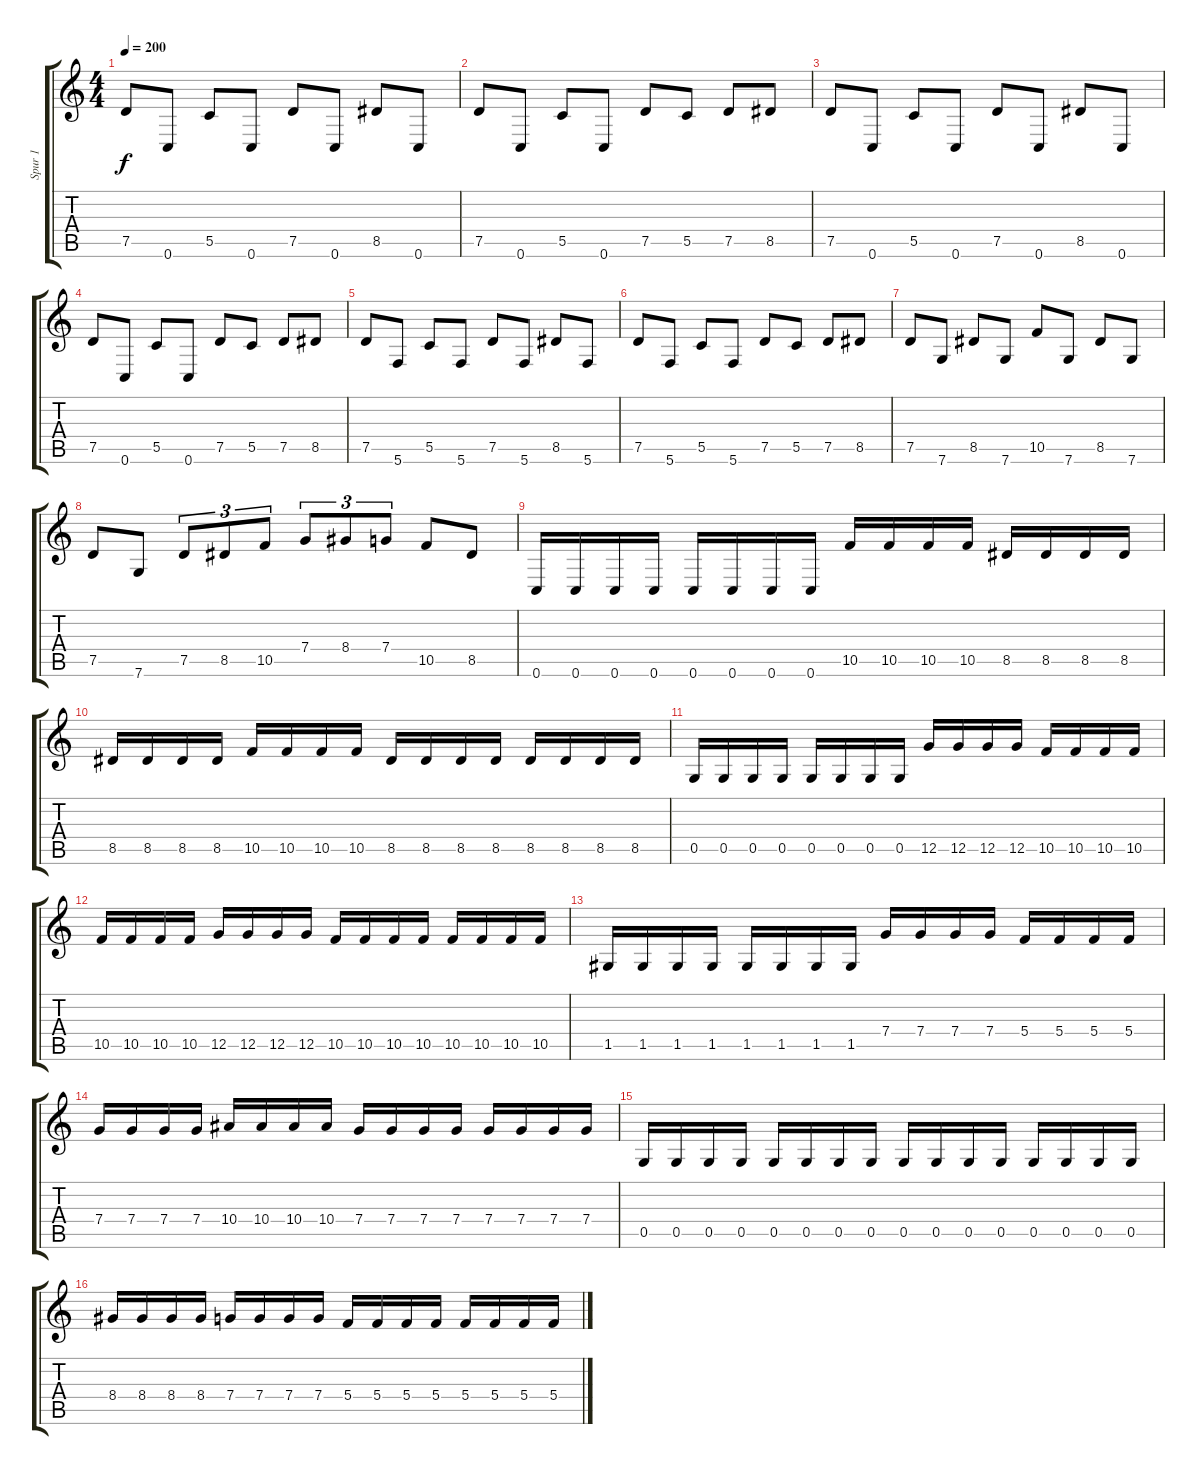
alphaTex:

\track ("Spur 1" "Spur 1") {instrument distortionguitar}
\staff {score tabs}
\tuning (D4 A3 F3 C3 G2 C2) {hide}
\ts (4 4)
\tempo 200
\clef g2
\ks c
7.5.8{dy f} 0.6.8 5.5.8 0.6.8 7.5.8 0.6.8 8.5.8 0.6.8 |
7.5.8 0.6.8 5.5.8 0.6.8 7.5.8 5.5.8 7.5.8 8.5.8 |
7.5.8 0.6.8 5.5.8 0.6.8 7.5.8 0.6.8 8.5.8 0.6.8 |
7.5.8 0.6.8 5.5.8 0.6.8 7.5.8 5.5.8 7.5.8 8.5.8 |
7.5.8 5.6.8 5.5.8 5.6.8 7.5.8 5.6.8 8.5.8 5.6.8 |
7.5.8 5.6.8 5.5.8 5.6.8 7.5.8 5.5.8 7.5.8 8.5.8 |
7.5.8 7.6.8 8.5.8 7.6.8 10.5.8 7.6.8 8.5.8 7.6.8 |
7.5.8 7.6.8 7.5.8{tu (3 2)} 8.5.8{tu (3 2)} 10.5.8{tu (3 2)} 7.4.8{tu (3 2)} 8.4.8{tu (3 2)} 7.4.8{tu (3 2)} 10.5.8 8.5.8 |
0.6.16 0.6.16 0.6.16 0.6.16 0.6.16 0.6.16 0.6.16 0.6.16 10.5.16 10.5.16 10.5.16 10.5.16 8.5.16 8.5.16 8.5.16 8.5.16 |
8.5.16 8.5.16 8.5.16 8.5.16 10.5.16 10.5.16 10.5.16 10.5.16 8.5.16 8.5.16 8.5.16 8.5.16 8.5.16 8.5.16 8.5.16 8.5.16 |
0.5.16 0.5.16 0.5.16 0.5.16 0.5.16 0.5.16 0.5.16 0.5.16 12.5.16 12.5.16 12.5.16 12.5.16 10.5.16 10.5.16 10.5.16 10.5.16 |
10.5.16 10.5.16 10.5.16 10.5.16 12.5.16 12.5.16 12.5.16 12.5.16 10.5.16 10.5.16 10.5.16 10.5.16 10.5.16 10.5.16 10.5.16 10.5.16 |
1.5.16 1.5.16 1.5.16 1.5.16 1.5.16 1.5.16 1.5.16 1.5.16 7.4.16 7.4.16 7.4.16 7.4.16 5.4.16 5.4.16 5.4.16 5.4.16 |
7.4.16 7.4.16 7.4.16 7.4.16 10.4.16 10.4.16 10.4.16 10.4.16 7.4.16 7.4.16 7.4.16 7.4.16 7.4.16 7.4.16 7.4.16 7.4.16 |
0.5.16 0.5.16 0.5.16 0.5.16 0.5.16 0.5.16 0.5.16 0.5.16 0.5.16 0.5.16 0.5.16 0.5.16 0.5.16 0.5.16 0.5.16 0.5.16 |
8.4.16 8.4.16 8.4.16 8.4.16 7.4.16 7.4.16 7.4.16 7.4.16 5.4.16 5.4.16 5.4.16 5.4.16 5.4.16 5.4.16 5.4.16 5.4.16
